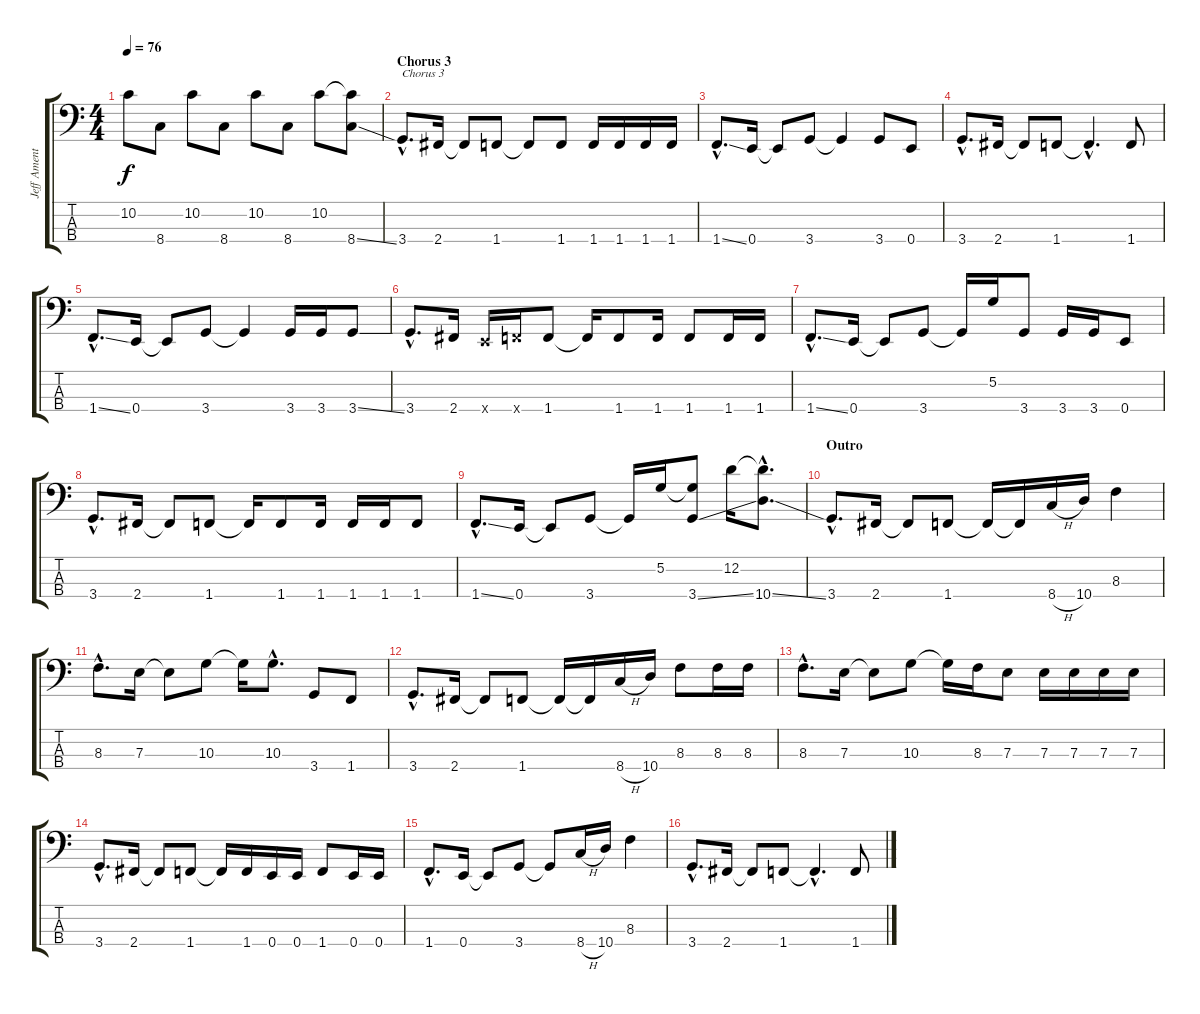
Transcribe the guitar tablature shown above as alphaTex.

\track ("Jeff Ament" "Jeff Ament") {instrument electricbassfinger}
\staff {score tabs}
\tuning (G2 D2 A1 E1) {hide}
\ts (4 4)
\tempo 76
\clef f4
\ks c
10.2.8{dy f} 8.4.8 10.2.8 8.4.8 10.2.8 8.4.8 10.2.8 (10.2{t} 8.4{ss}).8 |
\section ("" "Chorus 3")
3.4{hac}.8{d txt "Chorus 3"} 2.4.16 2.4{t}.8 1.4.8 1.4{t}.8 1.4.8 1.4.16 1.4.16 1.4.16 1.4.16 |
1.4{ss hac}.8{d} 0.4.16 0.4{t}.8 3.4.8 3.4{t}.4 3.4.8 0.4.8 |
3.4{hac}.8{d} 2.4.16 2.4{t}.8 1.4.8 1.4{hac t}.4{d} 1.4.8 |
1.4{ss hac}.8{d} 0.4.16 0.4{t}.8 3.4.8 3.4{t}.4 3.4.16 3.4.16 3.4{ss}.8 |
3.4{hac}.8{d} 2.4.16 0.4{x}.16 1.4{x}.16 1.4.8 1.4{t}.16 1.4.8 1.4.16 1.4.8 1.4.16 1.4.16 |
1.4{ss hac}.8{d} 0.4.16 0.4{t}.8 3.4.8 3.4{t}.16 5.2.16 3.4.8 3.4.16 3.4.16 0.4.8 |
3.4{hac}.8{d} 2.4.16 2.4{t}.8 1.4.8 1.4{t}.16 1.4.8 1.4.16 1.4.16 1.4.16 1.4.8 |
1.4{ss hac}.8{d} 0.4.16 0.4{t}.8 3.4.8 3.4{t}.16 5.2.16 (5.2{t} 3.4{ss}).8 12.2.16 (12.2{hac t} 10.4{ss hac}).8{d} |
\section ("" "Outro")
3.4{hac}.8{d} 2.4.16 2.4{t}.8 1.4.8 1.4{t}.16 1.4{t}.16 8.4{h}.16 10.4.16 8.3.4 |
8.3{hac}.8{d} 7.3.16 7.3{t}.8 10.3.8 10.3{t}.16 10.3{hac}.8{d} 3.4.8 1.4.8 |
3.4{hac}.8{d} 2.4.16 2.4{t}.8 1.4.8 1.4{t}.16 1.4{t}.16 8.4{h}.16 10.4.16 8.3.8 8.3.16 8.3.16 |
8.3{hac}.8{d} 7.3.16 7.3{t}.8 10.3.8 10.3{t}.16 8.3.16 7.3.8 7.3.16 7.3.16 7.3.16 7.3.16 |
3.4{hac}.8{d} 2.4.16 2.4{t}.8 1.4.8 1.4{t}.16 1.4.16 0.4.16 0.4.16 1.4.8 0.4.16 0.4.16 |
1.4{hac}.8{d} 0.4.16 0.4{t}.8 3.4.8 3.4{t}.8 8.4{h}.16 10.4.16 8.3.4 |
3.4{hac}.8{d} 2.4.16 2.4{t}.8 1.4.8 1.4{hac t}.4{d} 1.4.8
